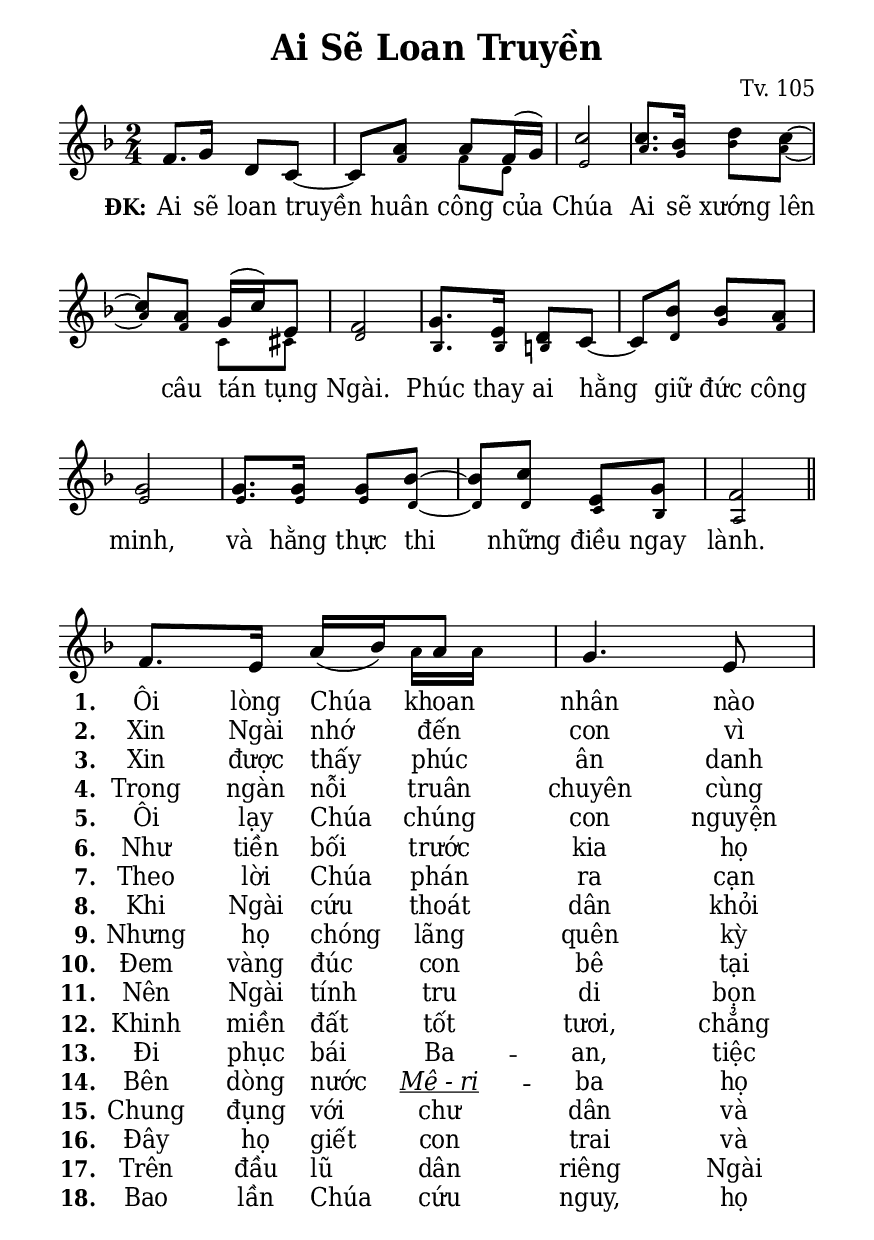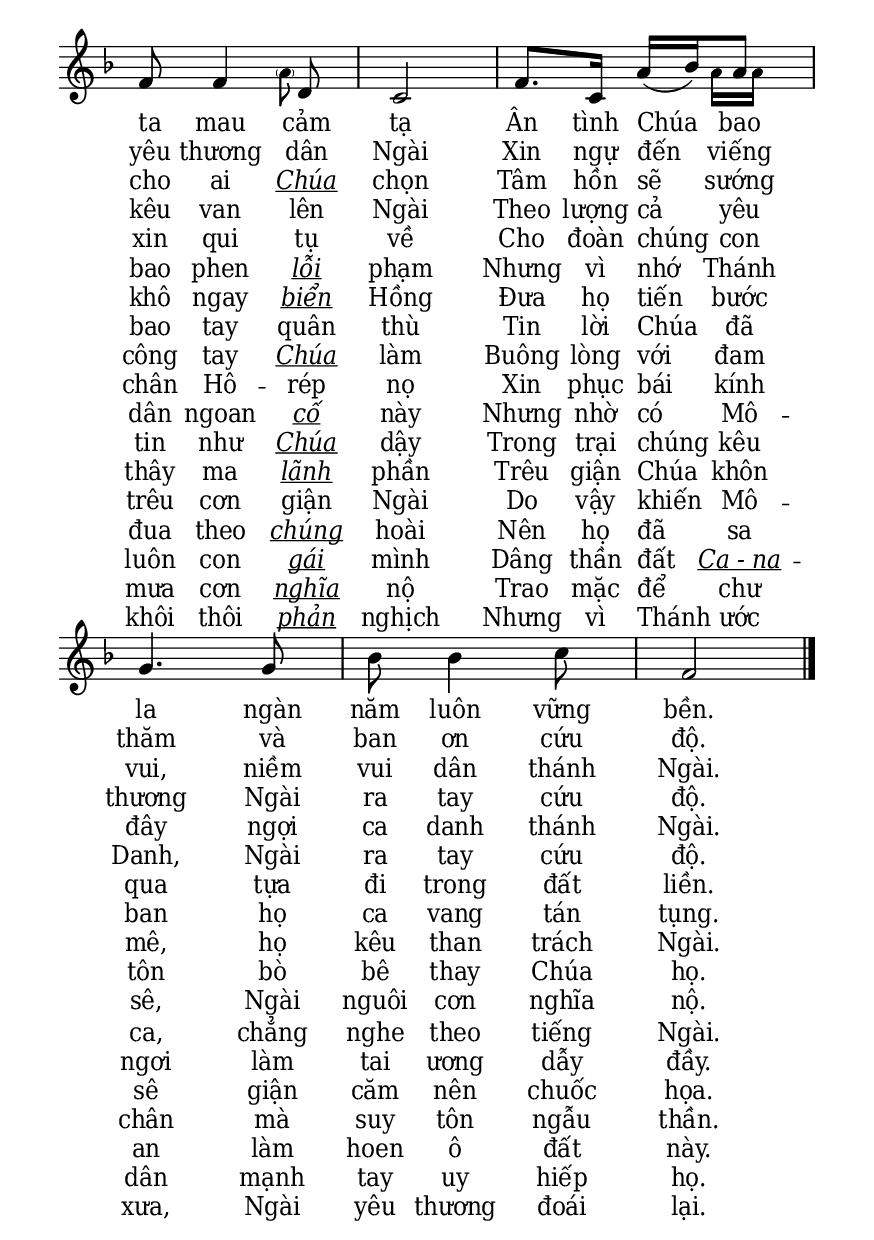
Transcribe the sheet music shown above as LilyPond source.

% Cài đặt chung\
\version "2.22.1"
\include "english.ly"

\header {
  title = "Ai Sẽ Loan Truyền"
  composer = "Tv. 105"
  %arranger = "Lm. Kim Long"
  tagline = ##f
}

% Nhạc phiên khúc
nhacPhienKhucSop = \relative c' {
  f8. g16 d8 c ~ |
  c a' a f16 (g) |
  c2 |
  c8. bf16 d8 c ~ |
  c a g16 (c) e,8 |
  f2 |
  g8. e16 d8 c ~ |
  c bf' bf a |
  g2 |
  g8. g16 g8 bf ~ |
  bf c e, g |
  f2 \bar "||" \break
  
  f8. e16 a (bf)
  <<
    {
      \voiceOne
      a8
    }
    \new Voice = "splitpart" {
      \voiceTwo
      \tiny
      \once \override NoteColumn.force-hshift = #-2
      a16
      \once \override NoteColumn.force-hshift = #-2
      a
    }
  >>
  \oneVoice
  g4. e8 |
  f f4
  <<
    {
      \voiceOne
      d8
    }
    \new Voice = "splitpart" {
      \voiceTwo
      \tiny
      \once \override NoteColumn.force-hshift = #-1.5
      \parenthesize
      a'
    }
  >>
  \oneVoice
  c,2 |
  f8. c16 a' (bf)
  <<
    {
      \voiceOne
      a8
    }
    \new Voice = "splitpart" {
      \voiceTwo
      \tiny
      \once \override NoteColumn.force-hshift = #-2
      a16
      \once \override NoteColumn.force-hshift = #-2
      a
    }
  >>
  \oneVoice
  g4. g8 |
  bf bf4 c8 |
  f,2 \bar "|."
}

nhacPhienKhucAlto = \relative c' {
  f8. g16 d8 c ~ |
  c f f [d] |
  e2 |
  a8. g16 bf8 a ~ |
  a f c [cs] |
  d2 |
  bf8. bf16 b!8 c ~ |
  c d g f |
  e2 |
  e8. e16 e8 d ~ |
  d d c bf |
  a2
}

% Lời phiên khúc
loiPhienKhucSop = \lyrics {
  \set stanza = "ĐK:"
  Ai sẽ loan truyền huân công của Chúa
  Ai sẽ xướng lên câu tán tụng Ngài.
  Phúc thay ai hằng giữ đức công minh,
  và hằng thực thi những điều ngay lành.
  <<
    {
      \set stanza = "1."
      Ôi lòng Chúa khoan nhân
      nào ta mau cảm tạ
      Ân tình Chúa bao la
      ngàn năm luôn vững bền.
    }
    \new Lyrics {
	    \set associatedVoice = "beSop"
	    \set stanza = "2."
	    Xin Ngài nhớ đến con
	    vì yêu thương dân Ngài
	    Xin ngự đến viếng thăm
	    và ban ơn cứu độ.
    }
    \new Lyrics {
	    \set associatedVoice = "beSop"
	    \set stanza = "3."
	    Xin được thấy phúc ân
	    danh cho ai
	    \markup { \underline \italic "Chúa" }
	    chọn
	    Tâm hồn sẽ sướng vui,
	    niềm vui dân thánh Ngài.
    }
    \new Lyrics {
	    \set associatedVoice = "beSop"
      \set stanza = "4."
      Trong ngàn nỗi truân chuyên
      cùng kêu van lên Ngài
      Theo lượng cả yêu thương
      Ngài ra tay cứu độ.
    }
    \new Lyrics {
	    \set associatedVoice = "beSop"
	    \set stanza = "5."
	    Ôi lạy Chúa chúng con
	    nguyện xin qui tụ về
	    Cho đoàn chúng con đây
	    ngợi ca danh thánh Ngài.
    }
    \new Lyrics {
	    \set associatedVoice = "beSop"
	    \set stanza = "6."
	    Như tiền bối trước kia
	    họ bao phen \markup { \italic \underline "lỗi" } phạm
	    Nhưng vì nhớ Thánh Danh,
	    Ngài ra tay cứu độ.
    }
    \new Lyrics {
	    \set associatedVoice = "beSop"
      \set stanza = "7."
      Theo lời Chúa phán ra
      cạn khô ngay \markup { \italic \underline "biển" } Hồng
      Đưa họ tiến bước qua
      tựa đi trong đất liền.
    }
    \new Lyrics {
	    \set associatedVoice = "beSop"
	    \set stanza = "8."
	    Khi Ngài cứu thoát dân
	    khỏi bao tay quân thù
	    Tin lời Chúa đã ban
	    họ ca vang tán tụng.
    }
    \new Lyrics {
	    \set associatedVoice = "beSop"
	    \set stanza = "9."
	    Nhưng họ chóng lãng quên
	    kỳ công tay \markup { \italic \underline "Chúa" } làm
	    Buông lòng với đam mê,
	    họ kêu than trách Ngài.
    }
    \new Lyrics {
	    \set associatedVoice = "beSop"
      \set stanza = "10."
      Đem vàng đúc con bê
      tại chân Hô -- rép nọ
      Xin phục bái kính tôn
      bò bê thay Chúa họ.
    }
    \new Lyrics {
	    \set associatedVoice = "beSop"
	    \set stanza = "11."
	    Nên Ngài tính tru di
	    bọn dân ngoan \markup { \italic \underline "cố" } này
	    Nhưng nhờ có Mô -- sê,
	    Ngài nguôi cơn nghĩa nộ.
    }
    \new Lyrics {
	    \set associatedVoice = "beSop"
	    \set stanza = "12."
	    Khinh miền đất tốt tươi,
	    chẳng tin như \markup { \italic \underline "Chúa" } dậy
	    Trong trại chúng kêu ca,
	    chẳng nghe theo tiếng Ngài.
    }
    \new Lyrics {
	    \set associatedVoice = "beSop"
      \set stanza = "13."
      Đi phục bái Ba -- an,
      tiệc thây ma \markup { \italic \underline "lãnh" } phần
      Trêu giận Chúa khôn ngơi
      làm tai ương dẫy đầy.
    }
    \new Lyrics {
	    \set associatedVoice = "beSop"
	    \set stanza = "14."
	    Bên dòng nước
	    \markup { \italic \underline "Mê - ri" } -- ba
	    họ trêu cơn giận Ngài
	    Do vậy khiến Mô -- sê
	    giận căm nên chuốc họa.
    }
    \new Lyrics {
	    \set associatedVoice = "beSop"
	    \set stanza = "15."
	    Chung đụng với chư dân
	    và đua theo \markup { \italic \underline "chúng" } hoài
	    Nên họ đã sa chân
	    mà suy tôn ngẫu thần.
    }
    \new Lyrics {
	    \set associatedVoice = "beSop"
      \set stanza = "16."
      Đây họ giết con trai
      và luôn con \markup { \italic \underline "gái" } mình
      Dâng thần đất
      \markup { \italic \underline "Ca - na" } -- an
      làm hoen ô đất này.
    }
    \new Lyrics {
	    \set associatedVoice = "beSop"
	    \set stanza = "17."
	    Trên đầu lũ dân riêng
	    Ngài mưa cơn \markup { \italic \underline "nghĩa" } nộ
	    Trao mặc để chư dân
	    mạnh tay uy hiếp họ.
    }
    \new Lyrics {
	    \set associatedVoice = "beSop"
	    \set stanza = "18."
	    Bao lần Chúa cứu nguy,
	    họ khôi thôi \markup { \italic \underline "phản" } nghịch
	    Nhưng vì Thánh ước xưa,
	    Ngài yêu thương đoái lại.
    }
  >>
}

% Dàn trang
\paper {
  #(set-paper-size "a5")
  top-margin = 3\mm
  bottom-margin = 3\mm
  left-margin = 10\mm
  right-margin = 10\mm
  indent = #0
  #(define fonts
	 (make-pango-font-tree "Deja Vu Serif Condensed"
	 		       "Deja Vu Serif Condensed"
			       "Deja Vu Serif Condensed"
			       (/ 20 20)))
  print-page-number = ##f
  page-count = #2
}

TongNhip = {
  \key f \major \time 2/4
  \set Timing.beamExceptions = #'()
  \set Timing.baseMoment = #(ly:make-moment 1/4)
}

% Đổi kích thước nốt cho bè phụ
notBePhu =
#(define-music-function (font-size music) (number? ly:music?)
   (for-some-music
     (lambda (m)
       (if (music-is-of-type? m 'rhythmic-event)
           (begin
             (set! (ly:music-property m 'tweaks)
                   (cons `(font-size . ,font-size)
                         (ly:music-property m 'tweaks)))
             #t)
           #f))
     music)
   music)

\score {
  \new ChoirStaff <<
    \new Staff \with {
        \consists "Merge_rests_engraver"
        printPartCombineTexts = ##f
      }
      <<
      \new Voice \TongNhip \partCombine 
        \nhacPhienKhucSop
        \notBePhu -3 { \nhacPhienKhucAlto }
      \new NullVoice = beSop \nhacPhienKhucSop
      \new Lyrics \lyricsto beSop \loiPhienKhucSop
      >>
  >>
  \layout {
    %\override Staff.TimeSignature.transparent = ##t
    \override Lyrics.LyricSpace.minimum-distance = #0.8
    \override Score.BarNumber.break-visibility = ##(#f #f #f)
    \override Score.SpacingSpanner.uniform-stretching = ##t
  } 
}
